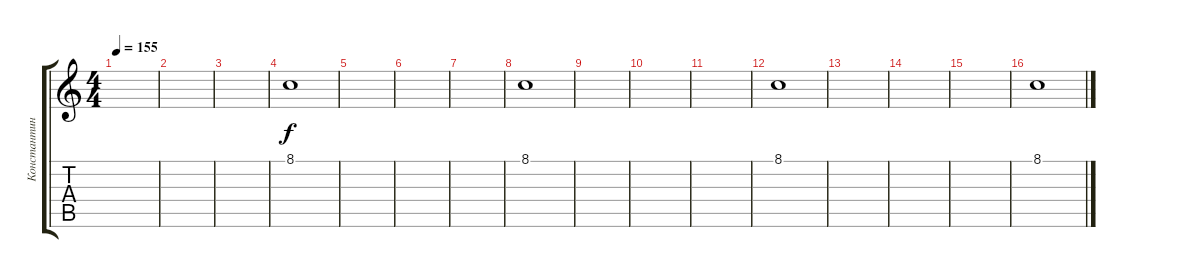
\track ("Константин Бекрев" "Константин") {instrument tubularbells}
\staff {score tabs}
\tuning (E4 B3 G3 D3 A2 E2) {hide}
\ts (4 4)
\tempo 155
\clef g2
\ks c
|
|
|
8.1.1 |
|
|
|
8.1.1 |
|
|
|
8.1.1 |
|
|
|
8.1.1
